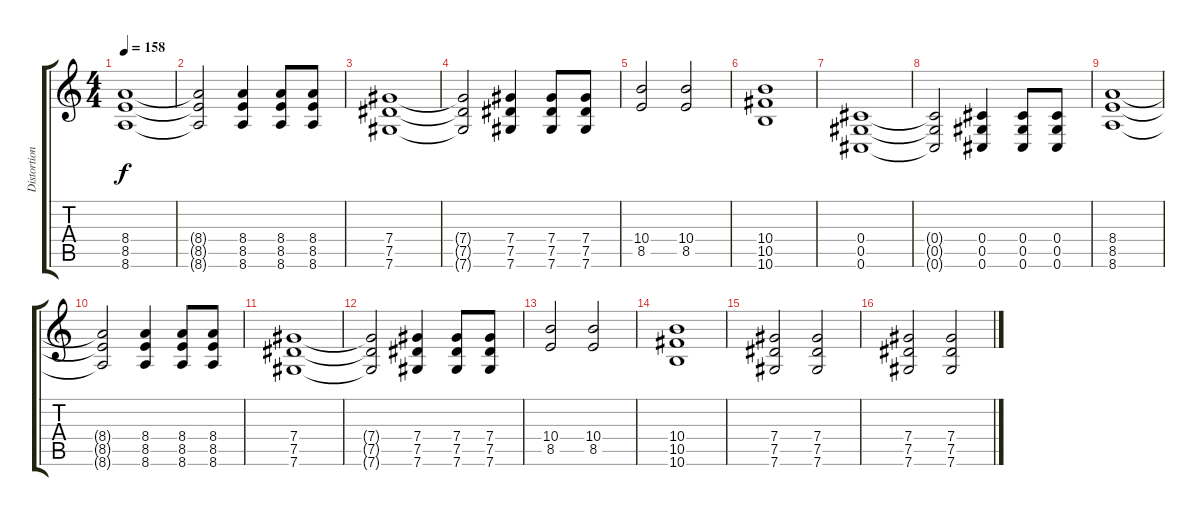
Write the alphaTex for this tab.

\track ("Distortion Guitar" "Distortion") {instrument overdrivenguitar}
\staff {score tabs}
\tuning (Eb4 Bb3 Gb3 Db3 Ab2 Db2) {hide}
\ts (4 4)
\tempo 158
\clef g2
\ks c
(8.4 8.5 8.6).1{dy f} |
(8.4{t} 8.5{t} 8.6{t}).2 (8.4 8.5 8.6).4 (8.4 8.5 8.6).8 (8.4 8.5 8.6).8 |
(7.4 7.5 7.6).1 |
(7.4{t} 7.5{t} 7.6{t}).2 (7.4 7.5 7.6).4 (7.4 7.5 7.6).8 (7.4 7.5 7.6).8 |
(10.4 8.5).2 (10.4 8.5).2 |
(10.4 10.5 10.6).1 |
(0.4 0.5 0.6).1 |
(0.4{t} 0.5{t} 0.6{t}).2 (0.4 0.5 0.6).4 (0.4 0.5 0.6).8 (0.4 0.5 0.6).8 |
(8.4 8.5 8.6).1 |
(8.4{t} 8.5{t} 8.6{t}).2 (8.4 8.5 8.6).4 (8.4 8.5 8.6).8 (8.4 8.5 8.6).8 |
(7.4 7.5 7.6).1 |
(7.4{t} 7.5{t} 7.6{t}).2 (7.4 7.5 7.6).4 (7.4 7.5 7.6).8 (7.4 7.5 7.6).8 |
(10.4 8.5).2 (10.4 8.5).2 |
(10.4 10.5 10.6).1 |
(7.4 7.5 7.6).2 (7.4 7.5 7.6).2 |
(7.4 7.5 7.6).2 (7.4 7.5 7.6).2
